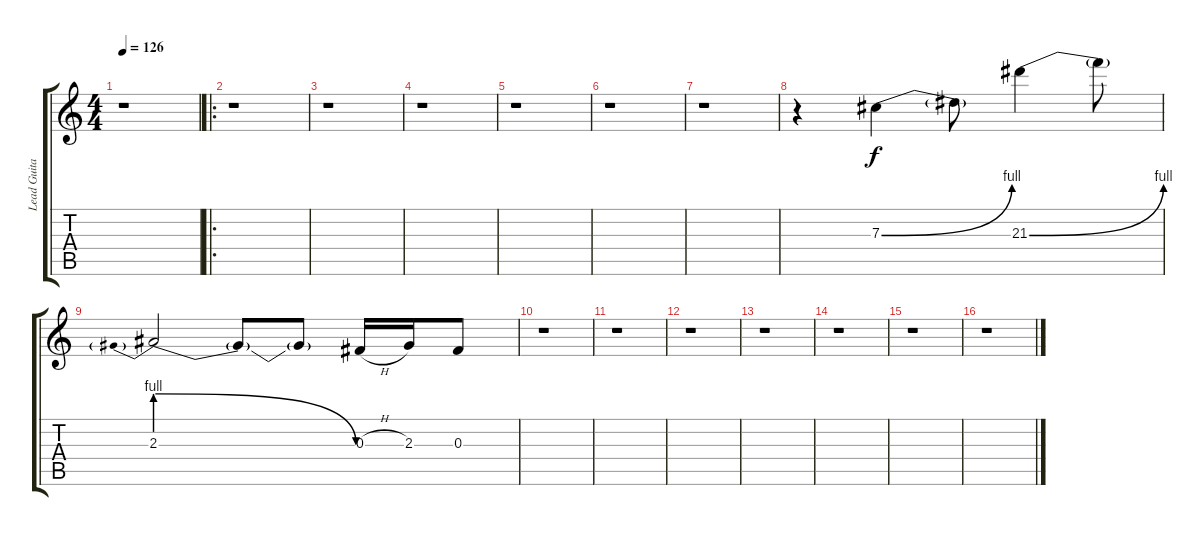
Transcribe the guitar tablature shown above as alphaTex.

\track ("Lead Guitar" "Lead Guita") {instrument overdrivenguitar}
\staff {score tabs}
\tuning (Eb4 Bb3 Gb3 Db3 Ab2 Eb2) {hide}
\ts (4 4)
\tempo 126
\clef g2
\ks c
r.1{dy f} |
\ro
r.1 |
r.1 |
r.1 |
r.1 |
r.1 |
r.1 |
r.4 7.3{be (bend 0 0 60 4)}.4 7.3{t}.8 21.3{be (bend 0 0 60 4)}.4 21.3{t}.8 |
2.3{be (prebendrelease 0 4 60 0)}.2 2.3{t}.8 2.3{t}.8 0.3{h}.16 2.3.16 0.3.8 |
r.1 |
r.1 |
r.1 |
r.1 |
r.1 |
r.1 |
r.1
